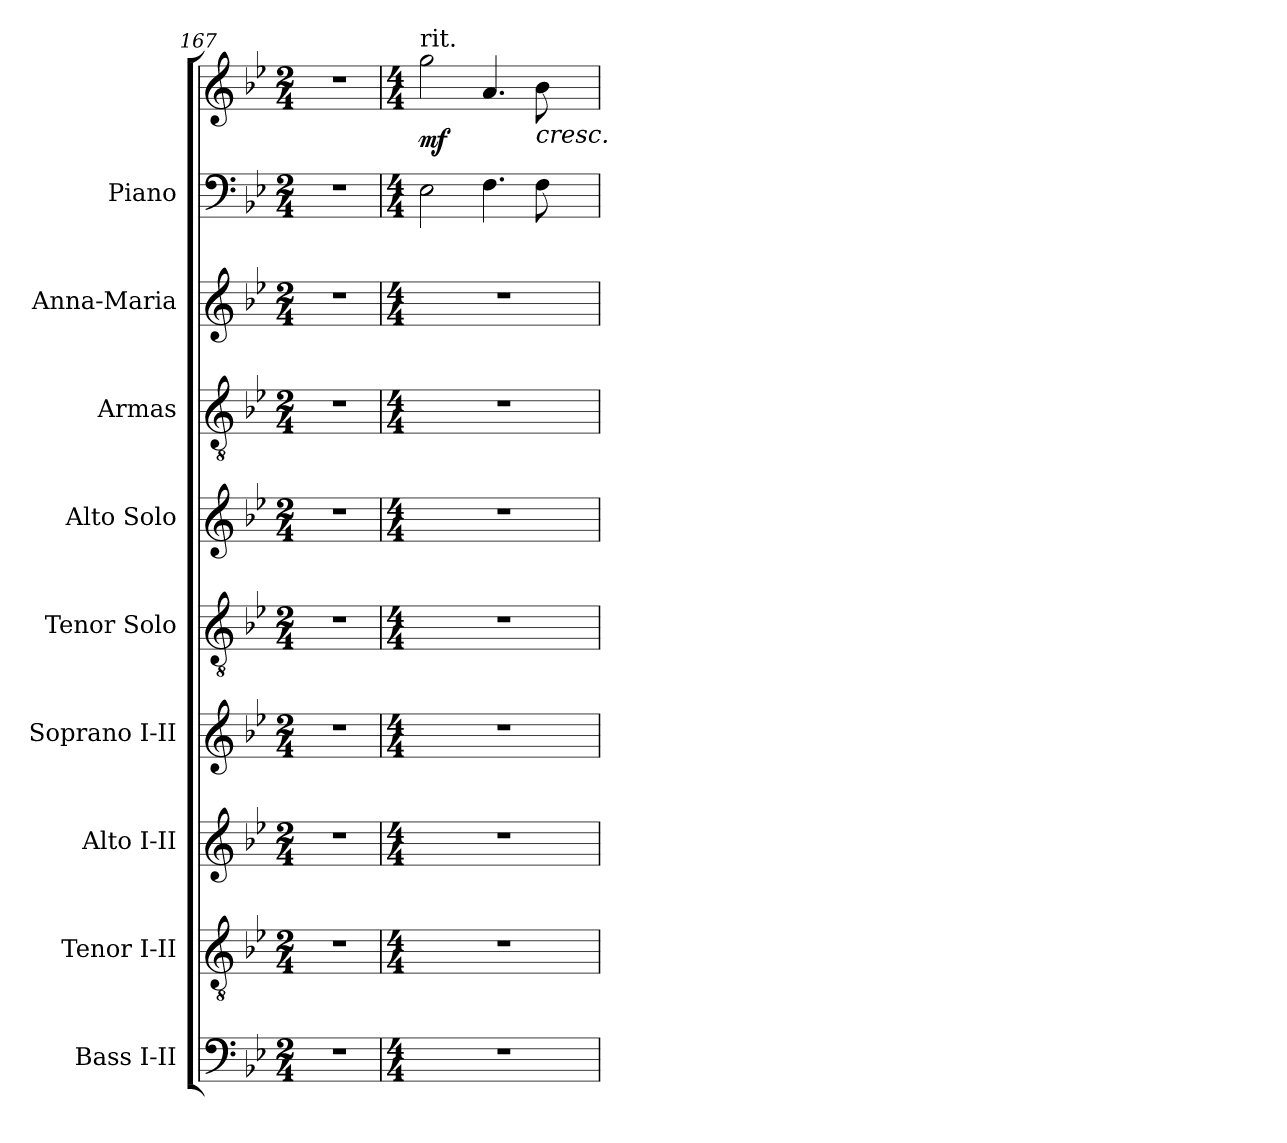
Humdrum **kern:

**kern	**kern	**kern	**kern	**kern	**kern	**kern	**kern	**kern	**kern	**dynam
*part9	*part8	*part7	*part6	*part5	*part4	*part3	*part2	*part1	*part1	*part1
*staff10	*staff9	*staff8	*staff7	*staff6	*staff5	*staff4	*staff3	*staff2	*staff1	*staff1/2
*I"Bass I-II	*I"Tenor I-II	*I"Alto I-II	*I"Soprano I-II	*I"Tenor Solo	*I"Alto Solo	*I"Armas	*I"Anna-Maria	*I"Piano	*	*
*I'B.	*I'T.	*I'A.	*I'S.	*I'T. Solo	*I'A. Solo	*I'Armas	*I'A-M	*I'Pno.	*	*
*clefF4	*clefGv2	*clefG2	*clefG2	*clefGv2	*clefG2	*clefGv2	*clefG2	*clefF4	*clefG2	*
*	*ITrd7c12	*	*	*ITrd7c12	*	*ITrd7c12	*	*	*	*
*k[b-e-]	*k[b-e-]	*k[b-e-]	*k[b-e-]	*k[b-e-]	*k[b-e-]	*k[b-e-]	*k[b-e-]	*k[b-e-]	*k[b-e-]	*
*B-:	*B-:	*B-:	*B-:	*B-:	*B-:	*B-:	*B-:	*B-:	*B-:	*
*M2/4	*M2/4	*M2/4	*M2/4	*M2/4	*M2/4	*M2/4	*M2/4	*M2/4	*M2/4	*
=167	=167	=167	=167	=167	=167	=167	=167	=167	=167	=167
!LO:N:vis=1	!LO:N:vis=1	!LO:N:vis=1	!LO:N:vis=1	!LO:N:vis=1	!LO:N:vis=1	!LO:N:vis=1	!LO:N:vis=1	!LO:N:vis=1	!LO:N:vis=1	!
2r	2r	2r	2r	2r	2r	2r	2r	2r	2r	.
=168	=168	=168	=168	=168	=168	=168	=168	=168	=168	=168
*M4/4	*M4/4	*M4/4	*M4/4	*M4/4	*M4/4	*M4/4	*M4/4	*M4/4	*M4/4	*
*	*	*	*	*	*	*	*	*	*MM82	*
!	!	!	!	!	!	!	!	!	!LO:TX:t=rit.	!
1r	1r	1r	1r	1r	1r	1r	1r	2E-i\	2ggi\	mf
.	.	.	.	.	.	.	.	4.Fi\	4.ai/	[
!	!	!	!	!	!	!	!	!	!	!LO:HP:b
.	.	.	.	.	.	.	.	8Fi\	8b-i\	<
=	=	=	=	=	=	=	=	=	=	=
*-	*-	*-	*-	*-	*-	*-	*-	*-	*-	*-
